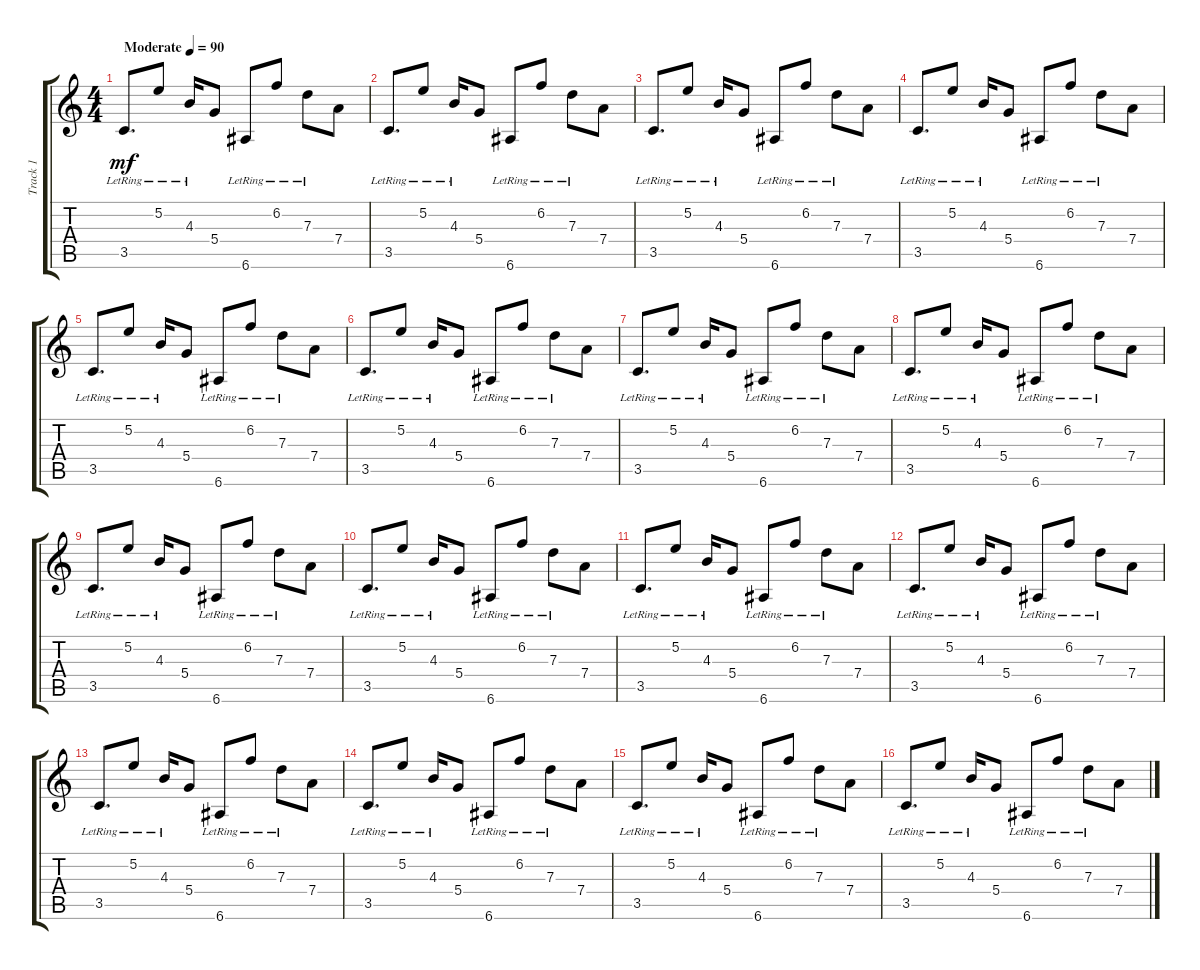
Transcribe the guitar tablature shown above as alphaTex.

\track ("Track 1" "Track 1") {instrument electricguitarclean}
\staff {score tabs}
\tuning (E4 B3 G3 D3 A2 E2) {hide}
\ts (4 4)
\tempo (90 "Moderate")
\clef g2
\ks c
3.5{lr}.8{d dy mf instrument electricguitarclean} 5.2{lr}.8 4.3{lr}.16 5.4.8 6.6{lr}.8 6.2{lr}.8 7.3{lr}.8 7.4.8 |
3.5{lr}.8{d} 5.2{lr}.8 4.3{lr}.16 5.4.8 6.6{lr}.8 6.2{lr}.8 7.3{lr}.8 7.4.8 |
3.5{lr}.8{d} 5.2{lr}.8 4.3{lr}.16 5.4.8 6.6{lr}.8 6.2{lr}.8 7.3{lr}.8 7.4.8 |
3.5{lr}.8{d} 5.2{lr}.8 4.3{lr}.16 5.4.8 6.6{lr}.8 6.2{lr}.8 7.3{lr}.8 7.4.8 |
3.5{lr}.8{d} 5.2{lr}.8 4.3{lr}.16 5.4.8 6.6{lr}.8 6.2{lr}.8 7.3{lr}.8 7.4.8 |
3.5{lr}.8{d} 5.2{lr}.8 4.3{lr}.16 5.4.8 6.6{lr}.8 6.2{lr}.8 7.3{lr}.8 7.4.8 |
3.5{lr}.8{d} 5.2{lr}.8 4.3{lr}.16 5.4.8 6.6{lr}.8 6.2{lr}.8 7.3{lr}.8 7.4.8 |
3.5{lr}.8{d} 5.2{lr}.8 4.3{lr}.16 5.4.8 6.6{lr}.8 6.2{lr}.8 7.3{lr}.8 7.4.8 |
3.5{lr}.8{d} 5.2{lr}.8 4.3{lr}.16 5.4.8 6.6{lr}.8 6.2{lr}.8 7.3{lr}.8 7.4.8 |
3.5{lr}.8{d} 5.2{lr}.8 4.3{lr}.16 5.4.8 6.6{lr}.8 6.2{lr}.8 7.3{lr}.8 7.4.8 |
3.5{lr}.8{d} 5.2{lr}.8 4.3{lr}.16 5.4.8 6.6{lr}.8 6.2{lr}.8 7.3{lr}.8 7.4.8 |
3.5{lr}.8{d} 5.2{lr}.8 4.3{lr}.16 5.4.8 6.6{lr}.8 6.2{lr}.8 7.3{lr}.8 7.4.8 |
3.5{lr}.8{d} 5.2{lr}.8 4.3{lr}.16 5.4.8 6.6{lr}.8 6.2{lr}.8 7.3{lr}.8 7.4.8 |
3.5{lr}.8{d} 5.2{lr}.8 4.3{lr}.16 5.4.8 6.6{lr}.8 6.2{lr}.8 7.3{lr}.8 7.4.8 |
3.5{lr}.8{d} 5.2{lr}.8 4.3{lr}.16 5.4.8 6.6{lr}.8 6.2{lr}.8 7.3{lr}.8 7.4.8 |
3.5{lr}.8{d} 5.2{lr}.8 4.3{lr}.16 5.4.8 6.6{lr}.8 6.2{lr}.8 7.3{lr}.8 7.4.8
